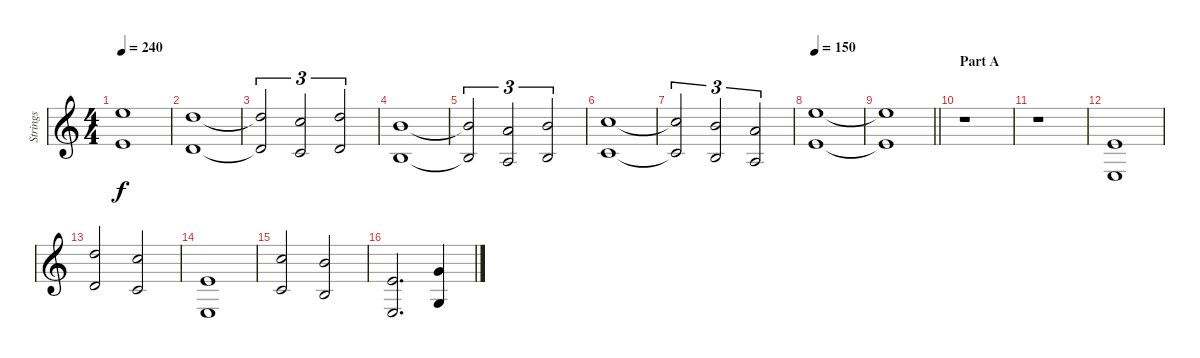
\track ("Strings" "Strings") {instrument stringensemble1}
\staff {score}
\tuning (E4 B3 G3 D3 A2 E2) {hide}
\ts (4 4)
\tempo 240
\clef g2
\ks c
(12.1{t} 9.3{t}).1{dy f} |
(10.1 7.3).1 |
(10.1{t} 7.3{t}).2{tu (3 2)} (8.1 5.3).2{tu (3 2)} (10.1 7.3).2{tu (3 2)} |
(7.1 4.3).1 |
(7.1{t} 4.3{t}).2{tu (3 2)} (5.1 2.3).2{tu (3 2)} (7.1 4.3).2{tu (3 2)} |
(8.1 5.3).1 |
(8.1{t} 5.3{t}).2{tu (3 2)} (7.1 4.3).2{tu (3 2)} (5.1 2.3).2{tu (3 2)} |
\tempo 150
(12.1 9.3).1 |
\barLineRight lightlight
(12.1{t} 9.3{t}).1 |
\section ("" "Part A")
r.1 |
r.1 |
(0.1 2.4).1 |
(10.1 12.4).2 (8.1 10.4).2 |
(0.1 2.4).1 |
(8.1 10.4).2 (7.1 9.4).2 |
(0.1 2.4).2{d} (3.1 5.4).4
